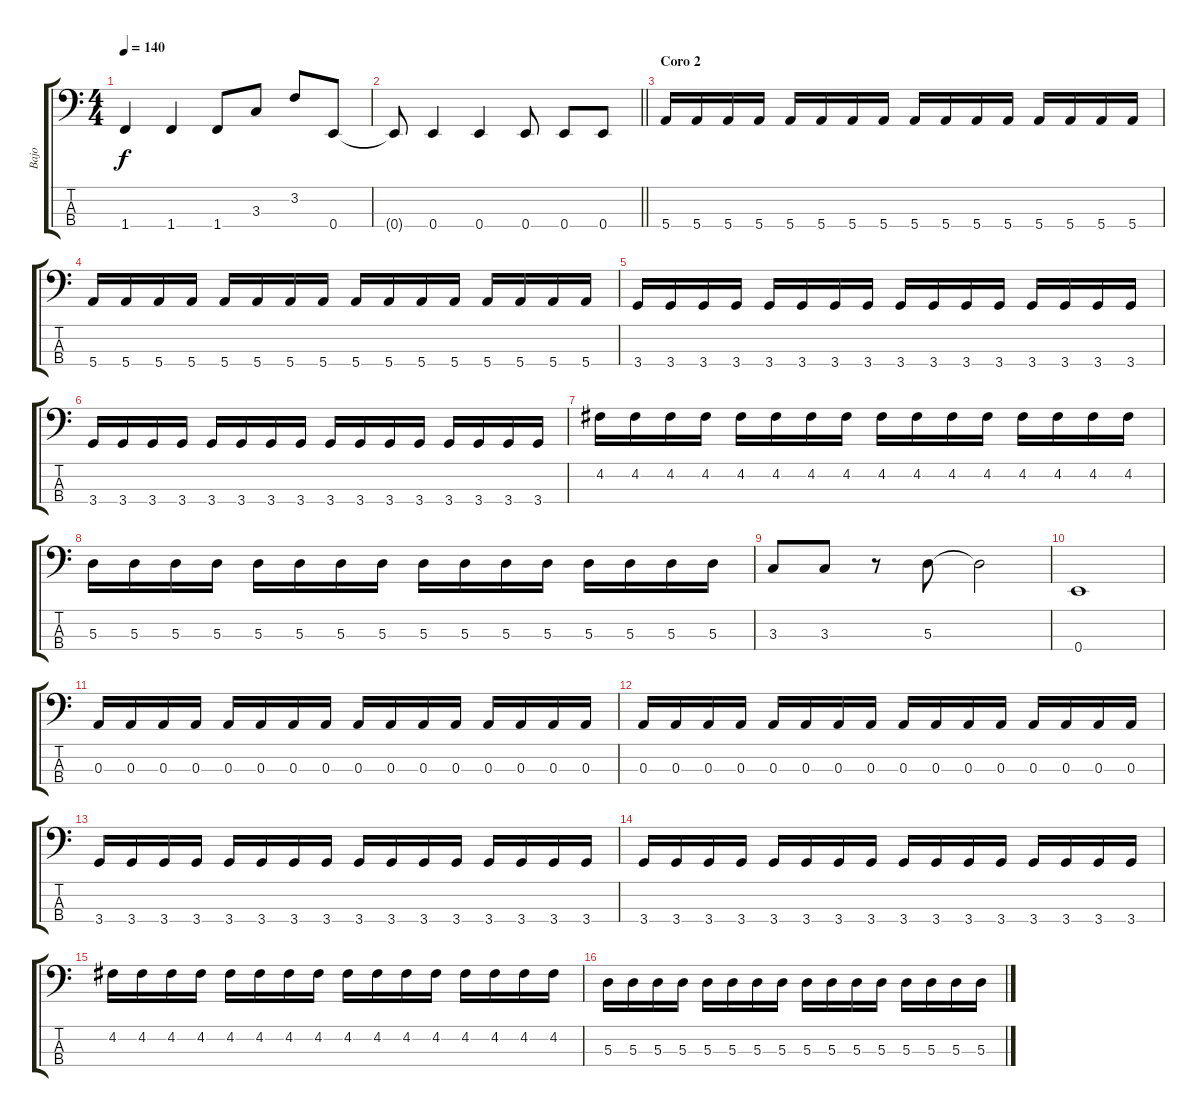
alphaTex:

\track ("Bajo" "Bajo") {instrument electricbassfinger}
\staff {score tabs}
\tuning (G2 D2 A1 E1) {hide}
\ts (4 4)
\tempo 140
\clef f4
\ks c
1.4.4{dy f} 1.4.4 1.4.8 3.3.8 3.2.8 0.4.8 |
\barLineRight lightlight
0.4{t}.8 0.4.4 0.4.4 0.4.8 0.4.8 0.4.8 |
\section ("" "Coro 2")
5.4.16 5.4.16 5.4.16 5.4.16 5.4.16 5.4.16 5.4.16 5.4.16 5.4.16 5.4.16 5.4.16 5.4.16 5.4.16 5.4.16 5.4.16 5.4.16 |
5.4.16 5.4.16 5.4.16 5.4.16 5.4.16 5.4.16 5.4.16 5.4.16 5.4.16 5.4.16 5.4.16 5.4.16 5.4.16 5.4.16 5.4.16 5.4.16 |
3.4.16 3.4.16 3.4.16 3.4.16 3.4.16 3.4.16 3.4.16 3.4.16 3.4.16 3.4.16 3.4.16 3.4.16 3.4.16 3.4.16 3.4.16 3.4.16 |
3.4.16 3.4.16 3.4.16 3.4.16 3.4.16 3.4.16 3.4.16 3.4.16 3.4.16 3.4.16 3.4.16 3.4.16 3.4.16 3.4.16 3.4.16 3.4.16 |
4.2.16 4.2.16 4.2.16 4.2.16 4.2.16 4.2.16 4.2.16 4.2.16 4.2.16 4.2.16 4.2.16 4.2.16 4.2.16 4.2.16 4.2.16 4.2.16 |
5.3.16 5.3.16 5.3.16 5.3.16 5.3.16 5.3.16 5.3.16 5.3.16 5.3.16 5.3.16 5.3.16 5.3.16 5.3.16 5.3.16 5.3.16 5.3.16 |
3.3.8 3.3.8 r.8 5.3.8 5.3{t}.2 |
0.4.1 |
0.3.16 0.3.16 0.3.16 0.3.16 0.3.16 0.3.16 0.3.16 0.3.16 0.3.16 0.3.16 0.3.16 0.3.16 0.3.16 0.3.16 0.3.16 0.3.16 |
0.3.16 0.3.16 0.3.16 0.3.16 0.3.16 0.3.16 0.3.16 0.3.16 0.3.16 0.3.16 0.3.16 0.3.16 0.3.16 0.3.16 0.3.16 0.3.16 |
3.4.16 3.4.16 3.4.16 3.4.16 3.4.16 3.4.16 3.4.16 3.4.16 3.4.16 3.4.16 3.4.16 3.4.16 3.4.16 3.4.16 3.4.16 3.4.16 |
3.4.16 3.4.16 3.4.16 3.4.16 3.4.16 3.4.16 3.4.16 3.4.16 3.4.16 3.4.16 3.4.16 3.4.16 3.4.16 3.4.16 3.4.16 3.4.16 |
4.2.16 4.2.16 4.2.16 4.2.16 4.2.16 4.2.16 4.2.16 4.2.16 4.2.16 4.2.16 4.2.16 4.2.16 4.2.16 4.2.16 4.2.16 4.2.16 |
5.3.16 5.3.16 5.3.16 5.3.16 5.3.16 5.3.16 5.3.16 5.3.16 5.3.16 5.3.16 5.3.16 5.3.16 5.3.16 5.3.16 5.3.16 5.3.16
